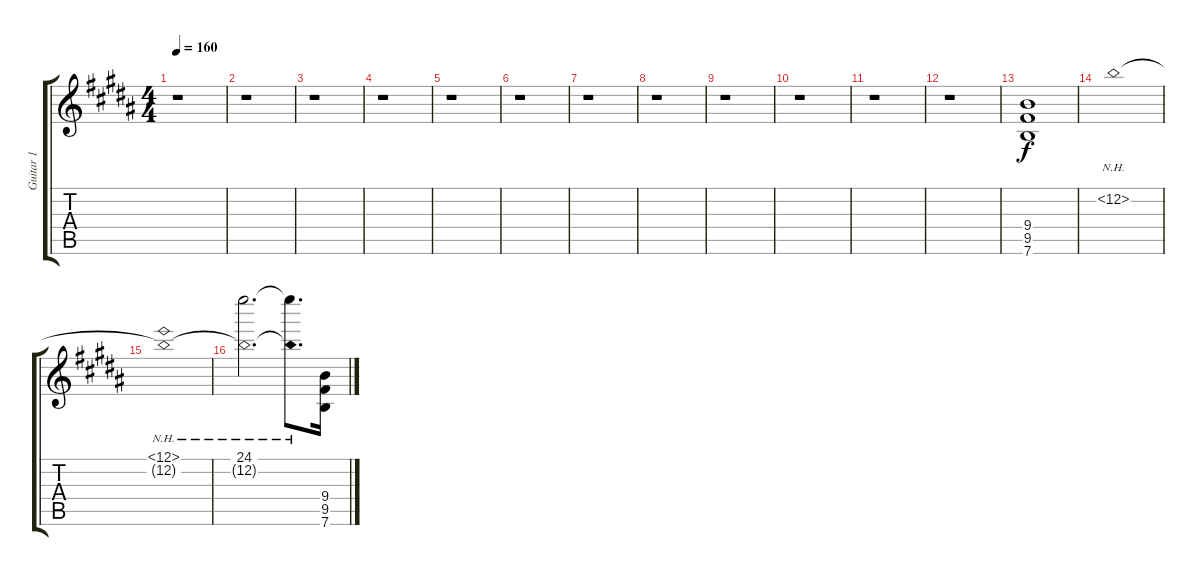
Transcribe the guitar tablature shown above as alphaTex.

\track ("Guitar 1" "Guitar 1") {instrument distortionguitar}
\staff {score tabs}
\tuning (E4 B3 G3 D3 A2 E2) {hide}
\ts (4 4)
\tempo 160
\clef g2
\ks b
r.1{dy f} |
\ks g#minor
r.1 |
r.1 |
r.1 |
\ks b
r.1 |
\ks g#minor
r.1 |
r.1 |
r.1 |
\ks b
r.1 |
\ks g#minor
r.1 |
r.1 |
r.1 |
\ks b
(9.4 9.5 7.6).1 |
\ks g#minor
12.2{nh}.1 |
(12.1{nh} 12.2{nh t}).1 |
(24.1 12.2{nh t}).2{d} (24.1{t} 12.2{nh t}).8{d} (9.4 9.5 7.6).16
